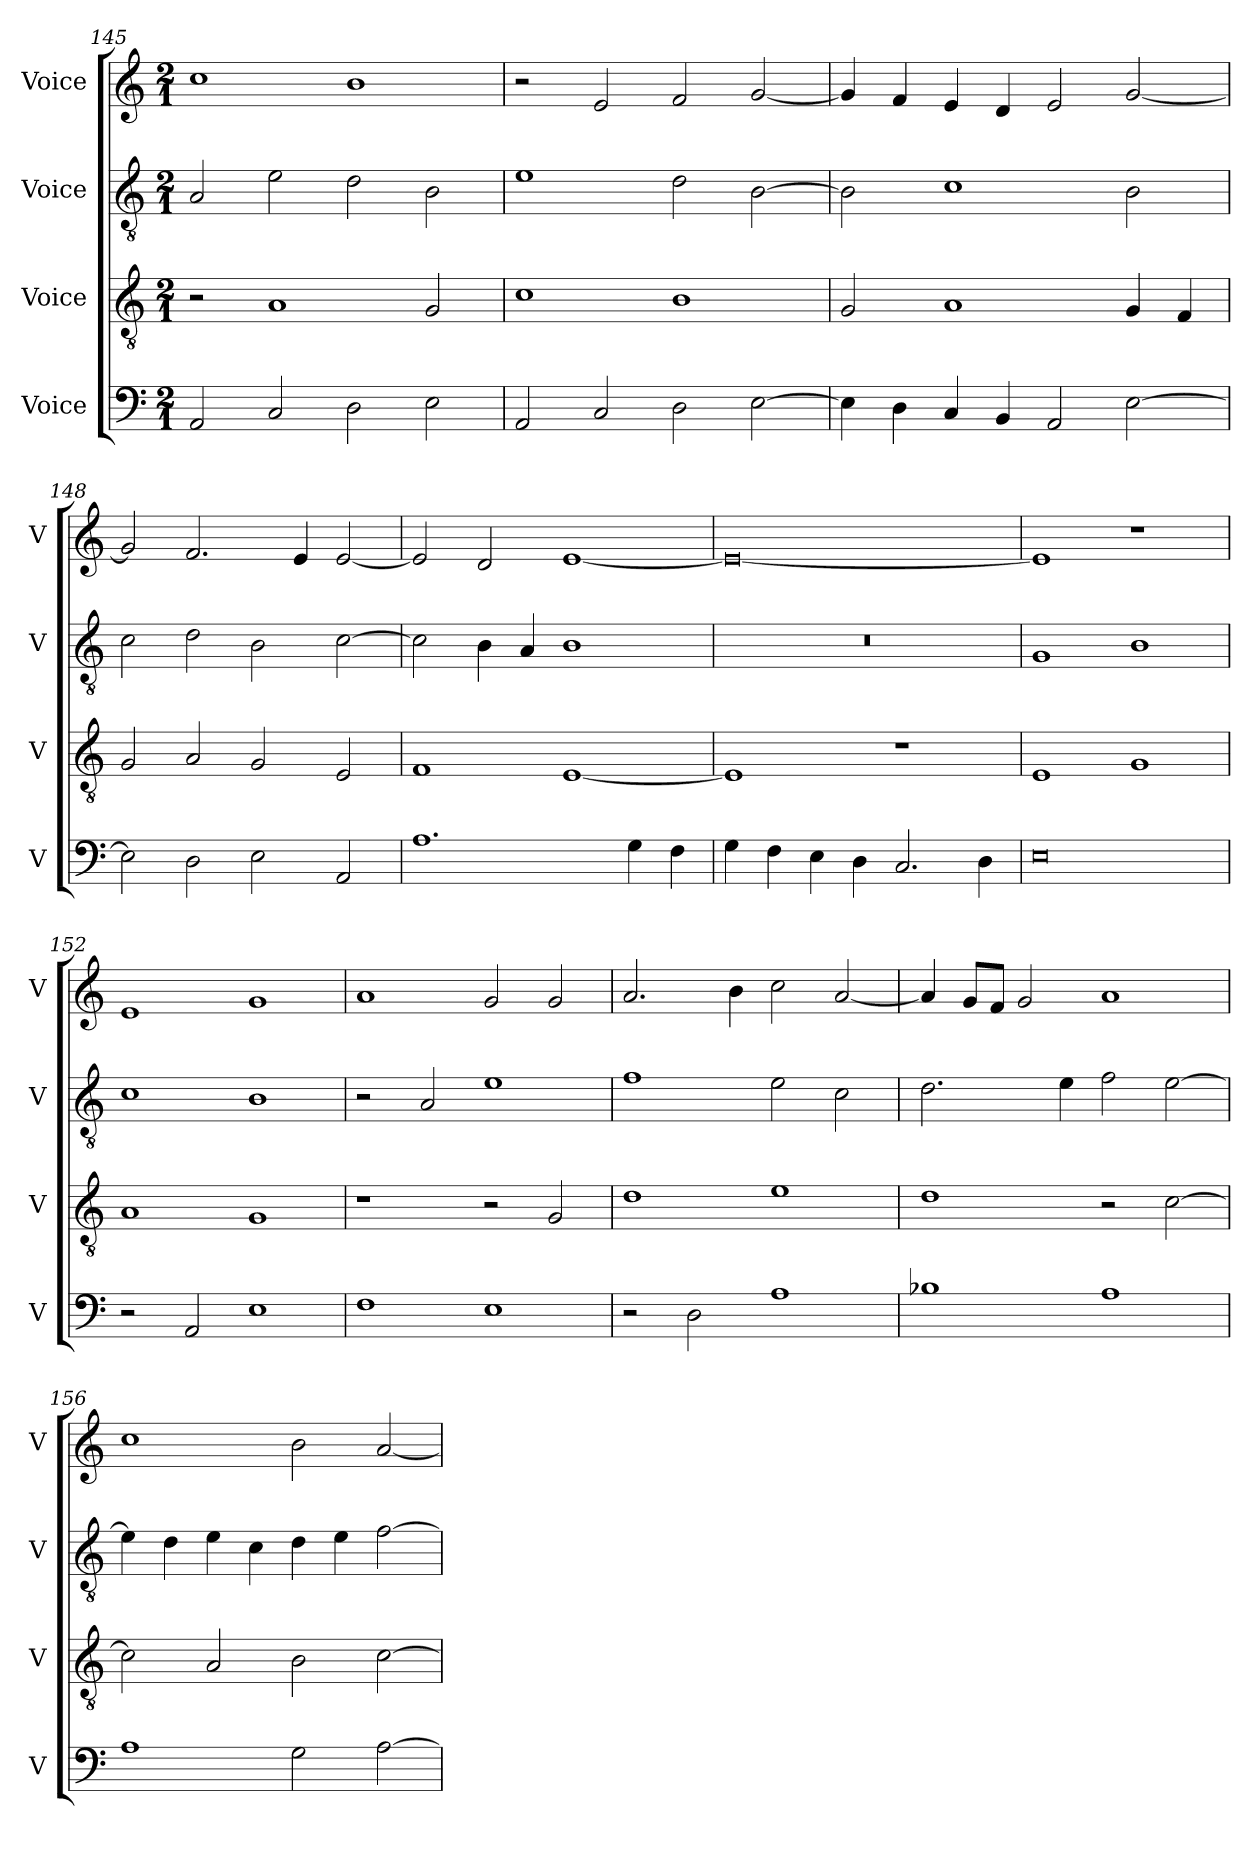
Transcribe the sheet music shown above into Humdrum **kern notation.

**kern	**kern	**kern	**kern
*part4	*part3	*part2	*part1
*staff4	*staff3	*staff2	*staff1
*I"Voice	*I"Voice	*I"Voice	*I"Voice
*I'V	*I'V	*I'V	*I'V
*clefF4	*clefGv2	*clefGv2	*clefG2
*k[]	*k[]	*k[]	*k[]
*M2/1	*M2/1	*M2/1	*M2/1
=145	=145	=145	=145
2AA/	2r	2A/	1cc
2C/	1A	2e\	.
2D\	.	2d\	1b
2E\	2G/	2B\	.
!!LO:LB:g=z
=146	=146	=146	=146
2AA/	1c	1e	2r
2C/	.	.	2e/
2D\	1B	2d\	2f/
[2E\	.	[2B\	[2g/
=147	=147	=147	=147
4E\]	2G/	2B\]	4g/]
4D\	.	.	4f/
4C/	1A	1c	4e/
4BB/	.	.	4d/
2AA/	.	.	2e/
[2E\	4G/	2B\	[2g/
.	4F/	.	.
=148	=148	=148	=148
2E\]	2G/	2c\	2g/]
2D\	2A/	2d\	2.f/
2E\	2G/	2B\	.
.	.	.	4e/
2AA/	2E/	[2c\	[2e/
!!LO:PB:g=z
=149	=149	=149	=149
1.A	1F	2c\]	2e/]
.	.	4B\	2d/
.	.	4A/	.
.	[1E	1B	[1e
4G\	.	.	.
4F\	.	.	.
=150	=150	=150	=150
4G\	1E]	0r	0e_
4F\	.	.	.
4E\	.	.	.
4D\	.	.	.
2.C/	1r	.	.
4D\	.	.	.
=151	=151	=151	=151
0E	1E	1G	1e]
.	1G	1B	1r
=152	=152	=152	=152
2r	1A	1c	1e
2AA/	.	.	.
1E	1G	1B	1g
!!LO:LB:g=z
=153	=153	=153	=153
1F	1r	2r	1a
.	.	2A/	.
1E	2r	1e	2g/
.	2G/	.	2g/
=154	=154	=154	=154
2r	1d	1f	2.a/
2D\	.	.	.
.	.	.	4b\
1A	1e	2e\	2cc\
.	.	2c\	[2a/
=155	=155	=155	=155
1B-X	1d	2.d\	4a/]
.	.	.	8g/L
.	.	.	8f/J
.	.	.	2g/
.	.	4e\	.
1A	2r	2f\	1a
.	[2c\	[2e\	.
!!LO:LB:g=z
=156	=156	=156	=156
1A	2c\]	4e\]	1cc
.	.	4d\	.
.	2A/	4e\	.
.	.	4c\	.
2G\	2B\	4d\	2b\
.	.	4e\	.
[2A\	[2c\	[2f\	[2a/
=	=	=	=
*-	*-	*-	*-
